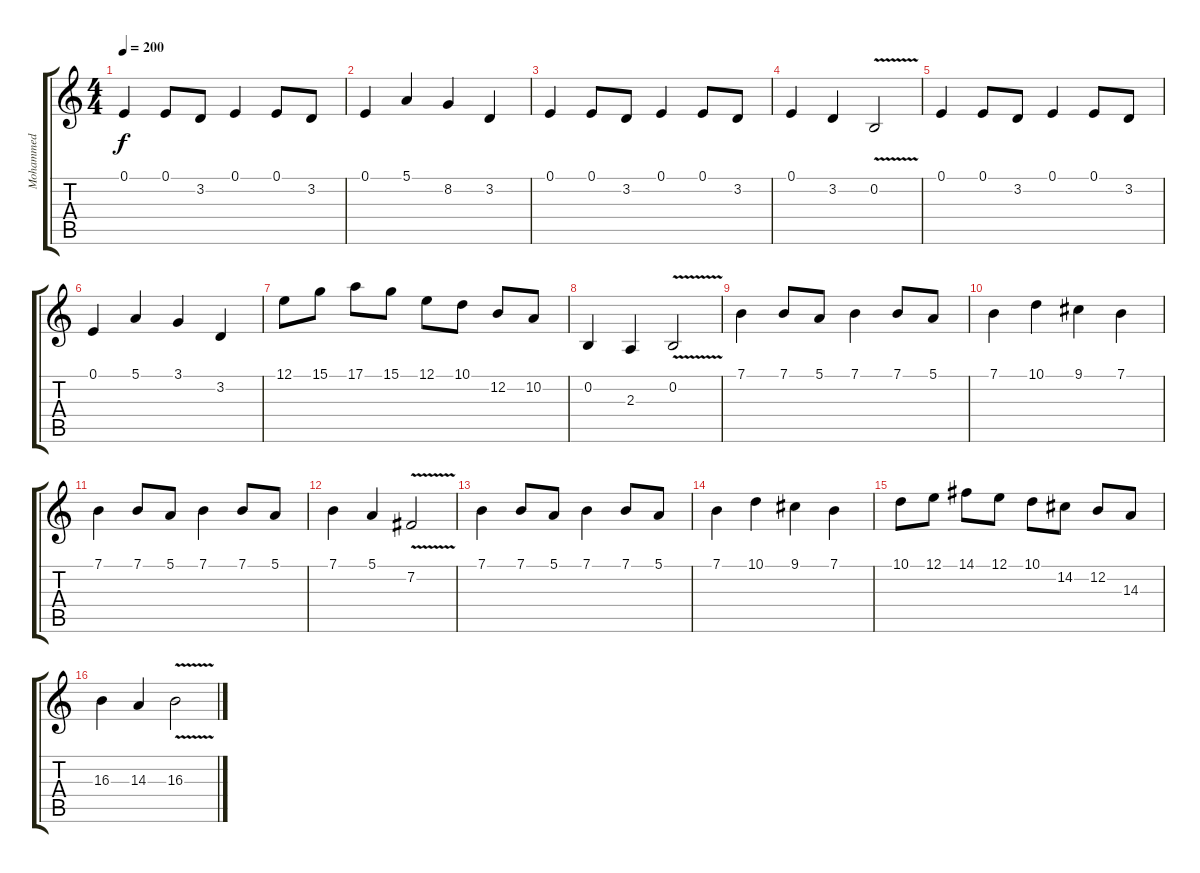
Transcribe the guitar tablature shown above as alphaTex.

\track ("Mohammed" "Mohammed") {instrument violin}
\staff {score tabs}
\tuning (E4 B3 G3 D3 A2 E2) {hide}
\ts (4 4)
\tempo 200
\clef g2
\ks c
0.1.4{dy f instrument violin} 0.1.8 3.2.8 0.1.4 0.1.8 3.2.8 |
0.1.4 5.1.4 8.2.4 3.2.4 |
0.1.4 0.1.8 3.2.8 0.1.4 0.1.8 3.2.8 |
0.1.4 3.2.4 0.2{v}.2 |
0.1.4 0.1.8 3.2.8 0.1.4 0.1.8 3.2.8 |
0.1.4 5.1.4 3.1.4 3.2.4 |
12.1.8 15.1.8 17.1.8 15.1.8 12.1.8 10.1.8 12.2.8 10.2.8 |
0.2.4 2.3.4 0.2{v}.2 |
7.1.4 7.1.8 5.1.8 7.1.4 7.1.8 5.1.8 |
7.1.4 10.1.4 9.1.4 7.1.4 |
7.1.4 7.1.8 5.1.8 7.1.4 7.1.8 5.1.8 |
7.1.4 5.1.4 7.2{v}.2 |
7.1.4 7.1.8 5.1.8 7.1.4 7.1.8 5.1.8 |
7.1.4 10.1.4 9.1.4 7.1.4 |
10.1.8 12.1.8 14.1.8 12.1.8 10.1.8 14.2.8 12.2.8 14.3.8 |
16.3.4 14.3.4 16.3{v}.2
